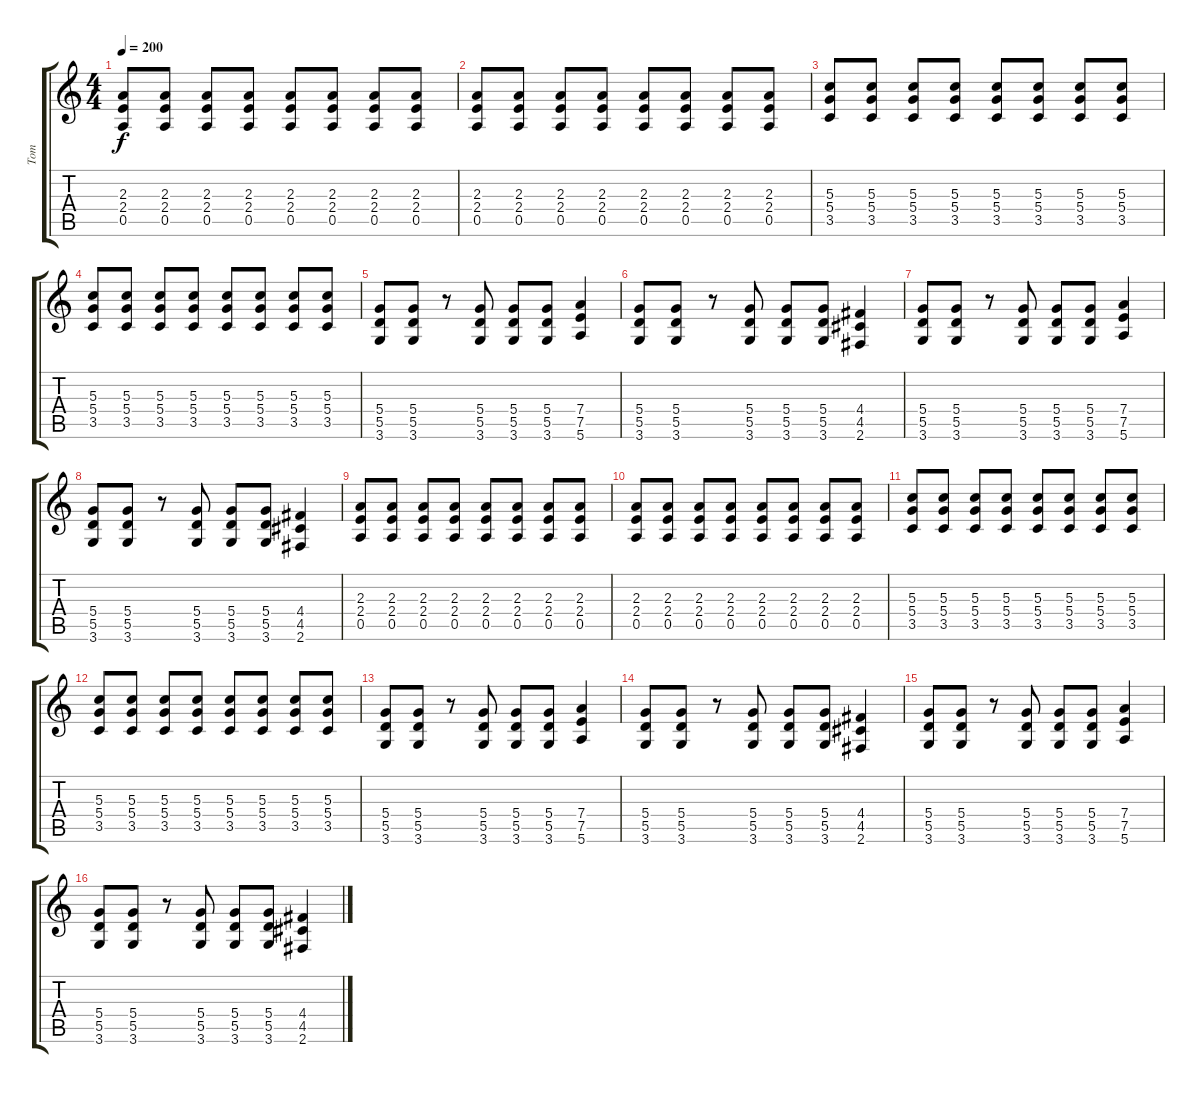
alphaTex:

\track ("Tom" "Tom") {instrument overdrivenguitar}
\staff {score tabs}
\tuning (E4 B3 G3 D3 A2 E2) {hide}
\ts (4 4)
\tempo 200
\clef g2
\ks c
(2.3 2.4 0.5).8{dy f} (2.3 2.4 0.5).8 (2.3 2.4 0.5).8 (2.3 2.4 0.5).8 (2.3 2.4 0.5).8 (2.3 2.4 0.5).8 (2.3 2.4 0.5).8 (2.3 2.4 0.5).8 |
(2.3 2.4 0.5).8 (2.3 2.4 0.5).8 (2.3 2.4 0.5).8 (2.3 2.4 0.5).8 (2.3 2.4 0.5).8 (2.3 2.4 0.5).8 (2.3 2.4 0.5).8 (2.3 2.4 0.5).8 |
(5.3 5.4 3.5).8 (5.3 5.4 3.5).8 (5.3 5.4 3.5).8 (5.3 5.4 3.5).8 (5.3 5.4 3.5).8 (5.3 5.4 3.5).8 (5.3 5.4 3.5).8 (5.3 5.4 3.5).8 |
(5.3 5.4 3.5).8 (5.3 5.4 3.5).8 (5.3 5.4 3.5).8 (5.3 5.4 3.5).8 (5.3 5.4 3.5).8 (5.3 5.4 3.5).8 (5.3 5.4 3.5).8 (5.3 5.4 3.5).8 |
(5.4 5.5 3.6).8 (5.4 5.5 3.6).8 r.8 (5.4 5.5 3.6).8 (5.4 5.5 3.6).8 (5.4 5.5 3.6).8 (7.4 7.5 5.6).4 |
(5.4 5.5 3.6).8 (5.4 5.5 3.6).8 r.8 (5.4 5.5 3.6).8 (5.4 5.5 3.6).8 (5.4 5.5 3.6).8 (4.4 4.5 2.6).4 |
(5.4 5.5 3.6).8 (5.4 5.5 3.6).8 r.8 (5.4 5.5 3.6).8 (5.4 5.5 3.6).8 (5.4 5.5 3.6).8 (7.4 7.5 5.6).4 |
(5.4 5.5 3.6).8 (5.4 5.5 3.6).8 r.8 (5.4 5.5 3.6).8 (5.4 5.5 3.6).8 (5.4 5.5 3.6).8 (4.4 4.5 2.6).4 |
(2.3 2.4 0.5).8 (2.3 2.4 0.5).8 (2.3 2.4 0.5).8 (2.3 2.4 0.5).8 (2.3 2.4 0.5).8 (2.3 2.4 0.5).8 (2.3 2.4 0.5).8 (2.3 2.4 0.5).8 |
(2.3 2.4 0.5).8 (2.3 2.4 0.5).8 (2.3 2.4 0.5).8 (2.3 2.4 0.5).8 (2.3 2.4 0.5).8 (2.3 2.4 0.5).8 (2.3 2.4 0.5).8 (2.3 2.4 0.5).8 |
(5.3 5.4 3.5).8 (5.3 5.4 3.5).8 (5.3 5.4 3.5).8 (5.3 5.4 3.5).8 (5.3 5.4 3.5).8 (5.3 5.4 3.5).8 (5.3 5.4 3.5).8 (5.3 5.4 3.5).8 |
(5.3 5.4 3.5).8 (5.3 5.4 3.5).8 (5.3 5.4 3.5).8 (5.3 5.4 3.5).8 (5.3 5.4 3.5).8 (5.3 5.4 3.5).8 (5.3 5.4 3.5).8 (5.3 5.4 3.5).8 |
(5.4 5.5 3.6).8 (5.4 5.5 3.6).8 r.8 (5.4 5.5 3.6).8 (5.4 5.5 3.6).8 (5.4 5.5 3.6).8 (7.4 7.5 5.6).4 |
(5.4 5.5 3.6).8 (5.4 5.5 3.6).8 r.8 (5.4 5.5 3.6).8 (5.4 5.5 3.6).8 (5.4 5.5 3.6).8 (4.4 4.5 2.6).4 |
(5.4 5.5 3.6).8 (5.4 5.5 3.6).8 r.8 (5.4 5.5 3.6).8 (5.4 5.5 3.6).8 (5.4 5.5 3.6).8 (7.4 7.5 5.6).4 |
(5.4 5.5 3.6).8 (5.4 5.5 3.6).8 r.8 (5.4 5.5 3.6).8 (5.4 5.5 3.6).8 (5.4 5.5 3.6).8 (4.4 4.5 2.6).4
